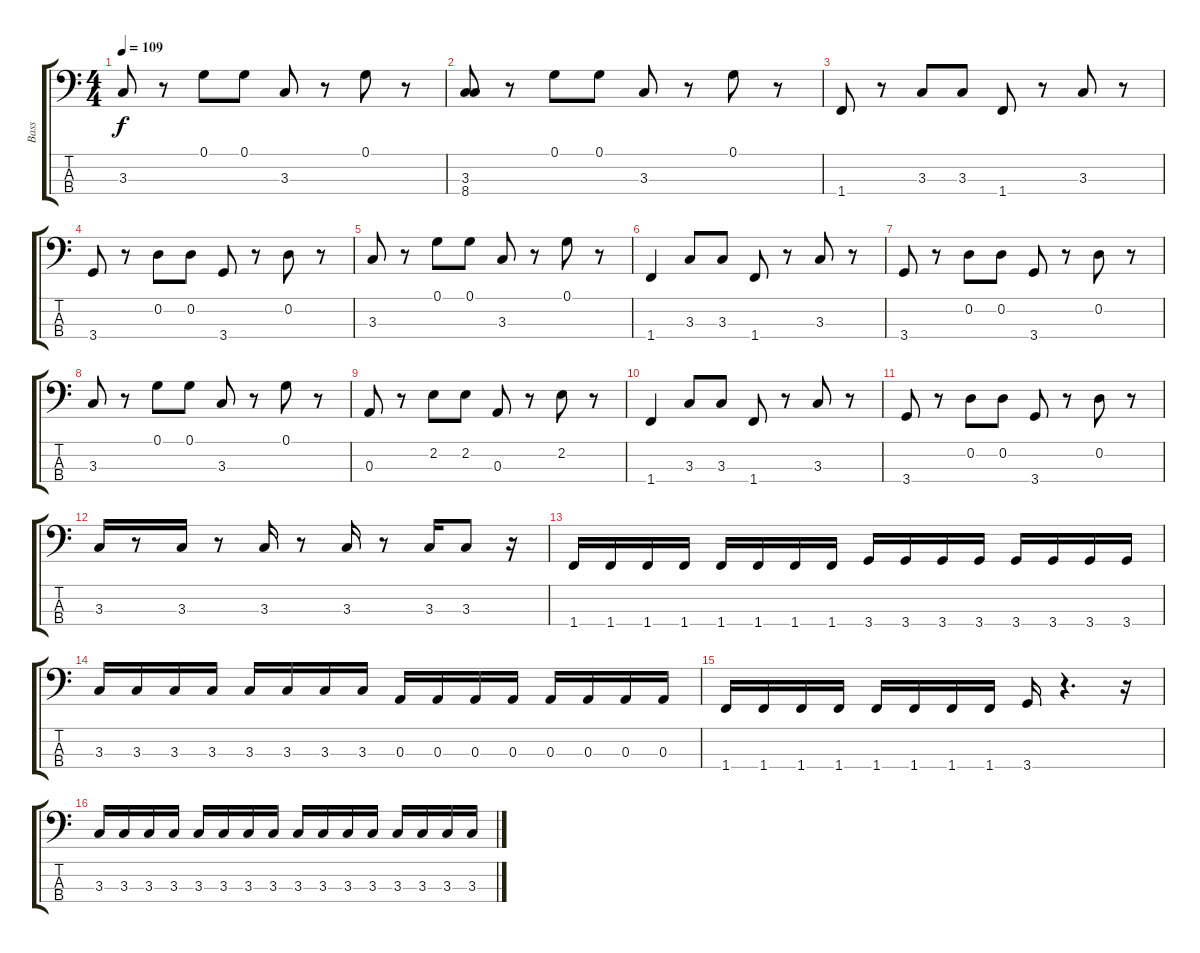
\track ("Bass" "Bass") {instrument electricbassfinger}
\staff {score tabs}
\tuning (G2 D2 A1 E1) {hide}
\ts (4 4)
\tempo 109
\clef f4
\ks c
3.3.8{dy f} r.8 0.1.8 0.1.8 3.3.8 r.8 0.1.8 r.8 |
(3.3 8.4).8 r.8 0.1.8 0.1.8 3.3.8 r.8 0.1.8 r.8 |
1.4.8 r.8 3.3.8 3.3.8 1.4.8 r.8 3.3.8 r.8 |
3.4.8 r.8 0.2.8 0.2.8 3.4.8 r.8 0.2.8 r.8 |
3.3.8 r.8 0.1.8 0.1.8 3.3.8 r.8 0.1.8 r.8 |
1.4.4 3.3.8 3.3.8 1.4.8 r.8 3.3.8 r.8 |
3.4.8 r.8 0.2.8 0.2.8 3.4.8 r.8 0.2.8 r.8 |
3.3.8 r.8 0.1.8 0.1.8 3.3.8 r.8 0.1.8 r.8 |
0.3.8 r.8 2.2.8 2.2.8 0.3.8 r.8 2.2.8 r.8 |
1.4.4 3.3.8 3.3.8 1.4.8 r.8 3.3.8 r.8 |
3.4.8 r.8 0.2.8 0.2.8 3.4.8 r.8 0.2.8 r.8 |
3.3.16 r.8 3.3.16 r.8 3.3.16 r.8 3.3.16 r.8 3.3.16 3.3.8 r.16 |
1.4.16 1.4.16 1.4.16 1.4.16 1.4.16 1.4.16 1.4.16 1.4.16 3.4.16 3.4.16 3.4.16 3.4.16 3.4.16 3.4.16 3.4.16 3.4.16 |
3.3.16 3.3.16 3.3.16 3.3.16 3.3.16 3.3.16 3.3.16 3.3.16 0.3.16 0.3.16 0.3.16 0.3.16 0.3.16 0.3.16 0.3.16 0.3.16 |
1.4.16 1.4.16 1.4.16 1.4.16 1.4.16 1.4.16 1.4.16 1.4.16 3.4.16 r.4{d} r.16 |
3.3.16 3.3.16 3.3.16 3.3.16 3.3.16 3.3.16 3.3.16 3.3.16 3.3.16 3.3.16 3.3.16 3.3.16 3.3.16 3.3.16 3.3.16 3.3.16
